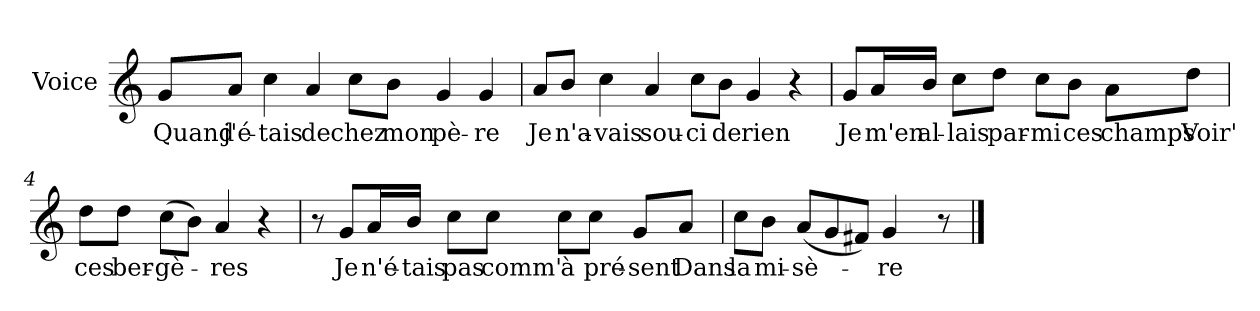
**kern	**text
*part1	*part1
*staff1	*staff1
*I"Voice	*
*I'V	*
*clefG2	*
*k[]	*
*C:	*
=1	=1
8g/L	Quand
8a/J	j'é-
4cc\	-tais
4a/	de
8cc\L	chez
8b\J	mon
4g/	pè-
4g/	-re
=2	=2
8a/L	Je
8b/J	n'a-
4cc\	-vais
4a/	sou-
8cc\L	-ci
8b\J	de
4g/	rien
4r	.
!!LO:LB:g=z
=3	=3
*MM115	*
8g/L	Je
16a/L	m'en
16b/JJ	al-
8cc\L	-lais
8dd\J	par-
8cc\L	-mi
8b\J	ces
8a\L	champs
8dd\J	Voir'
=4	=4
8dd\L	ces
8dd\J	ber-
(>8cc\L	-gè-
8b\J)	.
4a/	-res
4r	.
!!LO:LB:g=z
=5	=5
8r	.
8g/L	Je
16a/L	n'é-
16b/JJ	-tais
8cc\L	pas
8cc\J	comm'
8cc\L	à
8cc\J	pré-
8g/L	-sent
8a/J	Dans
=6	=6
*^	*
8cc\L	8..ryy	la
8b\J	.	mi-
*MM105	*	*
.	2ryy	.
(<8a/L	.	-sè-
8g/	.	.
8f#X/J)	.	.
4g/	.	-re
.	4ryy	.
8r	.	.
.	32ryy	.
*v	*v	*
==	==
*-	*-
